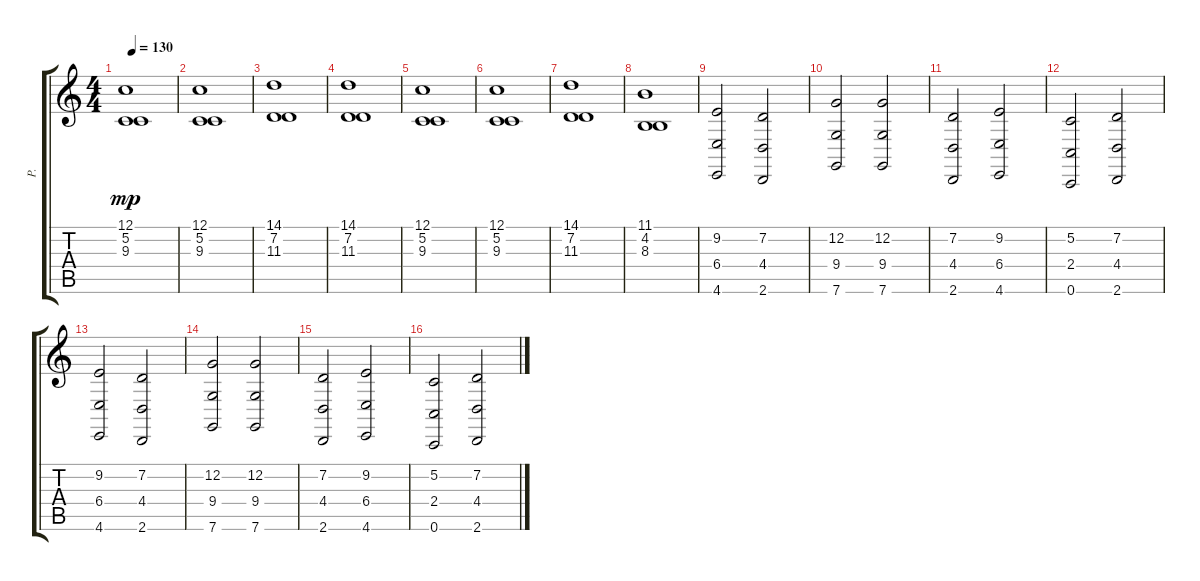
\track ("        P. Lof (organ)" "        P.") {instrument churchorgan}
\staff {score tabs}
\tuning (C4 G3 Eb3 Bb2 F2 C2) {hide}
\ts (4 4)
\tempo 130
\clef g2
\ks c
(12.1 5.2 9.3).1{dy mp} |
(12.1 5.2 9.3).1 |
(14.1 7.2 11.3).1 |
(14.1 7.2 11.3).1 |
(12.1 5.2 9.3).1 |
(12.1 5.2 9.3).1 |
(14.1 7.2 11.3).1 |
(11.1 4.2 8.3).1 |
(9.2 6.4 4.6).2 (7.2 4.4 2.6).2 |
(12.2 9.4 7.6).2 (12.2 9.4 7.6).2 |
(7.2 4.4 2.6).2 (9.2 6.4 4.6).2 |
(5.2 2.4 0.6).2 (7.2 4.4 2.6).2 |
(9.2 6.4 4.6).2 (7.2 4.4 2.6).2 |
(12.2 9.4 7.6).2 (12.2 9.4 7.6).2 |
(7.2 4.4 2.6).2 (9.2 6.4 4.6).2 |
(5.2 2.4 0.6).2 (7.2 4.4 2.6).2
